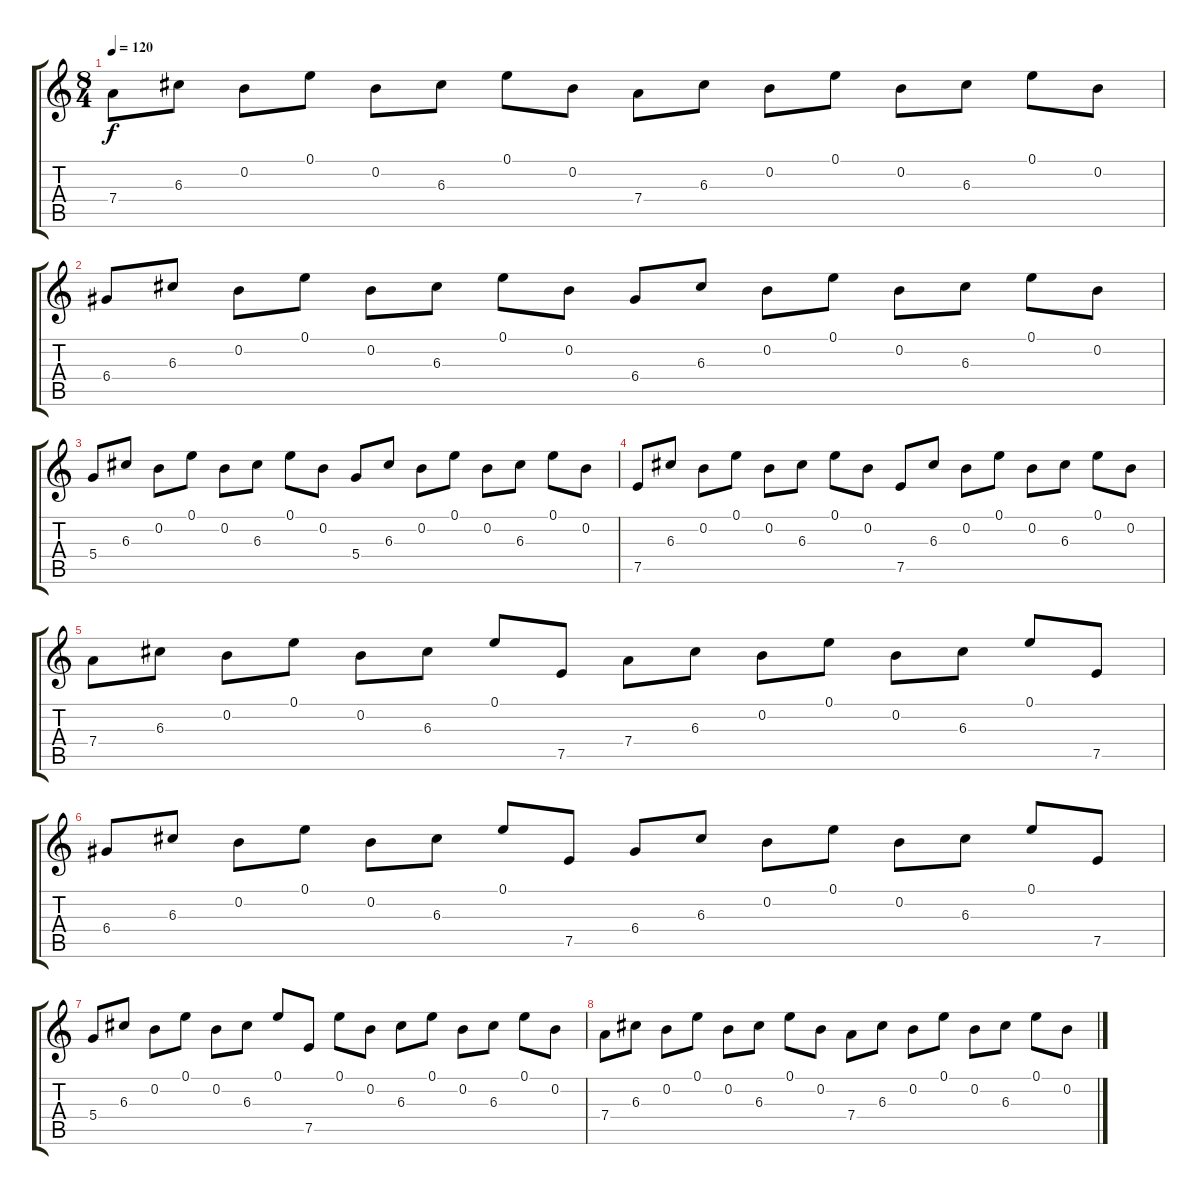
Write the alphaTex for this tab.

\track "" {instrument acousticguitarnylon}
\staff {score tabs}
\tuning (E4 B3 G3 D3 A2 E2) {hide}
\ts (8 4)
\tempo 120
\clef g2
\ks c
7.4.8{dy f instrument acousticguitarnylon} 6.3.8 0.2.8 0.1.8 0.2.8 6.3.8 0.1.8 0.2.8 7.4.8 6.3.8 0.2.8 0.1.8 0.2.8 6.3.8 0.1.8 0.2.8 |
6.4.8 6.3.8 0.2.8 0.1.8 0.2.8 6.3.8 0.1.8 0.2.8 6.4.8 6.3.8 0.2.8 0.1.8 0.2.8 6.3.8 0.1.8 0.2.8 |
5.4.8 6.3.8 0.2.8 0.1.8 0.2.8 6.3.8 0.1.8 0.2.8 5.4.8 6.3.8 0.2.8 0.1.8 0.2.8 6.3.8 0.1.8 0.2.8 |
7.5.8 6.3.8 0.2.8 0.1.8 0.2.8 6.3.8 0.1.8 0.2.8 7.5.8 6.3.8 0.2.8 0.1.8 0.2.8 6.3.8 0.1.8 0.2.8 |
7.4.8 6.3.8 0.2.8 0.1.8 0.2.8 6.3.8 0.1.8 7.5.8 7.4.8 6.3.8 0.2.8 0.1.8 0.2.8 6.3.8 0.1.8 7.5.8 |
6.4.8 6.3.8 0.2.8 0.1.8 0.2.8 6.3.8 0.1.8 7.5.8 6.4.8 6.3.8 0.2.8 0.1.8 0.2.8 6.3.8 0.1.8 7.5.8 |
5.4.8 6.3.8 0.2.8 0.1.8 0.2.8 6.3.8 0.1.8 7.5.8 0.1.8 0.2.8 6.3.8 0.1.8 0.2.8 6.3.8 0.1.8 0.2.8 |
7.4.8 6.3.8 0.2.8 0.1.8 0.2.8 6.3.8 0.1.8 0.2.8 7.4.8 6.3.8 0.2.8 0.1.8 0.2.8 6.3.8 0.1.8 0.2.8
